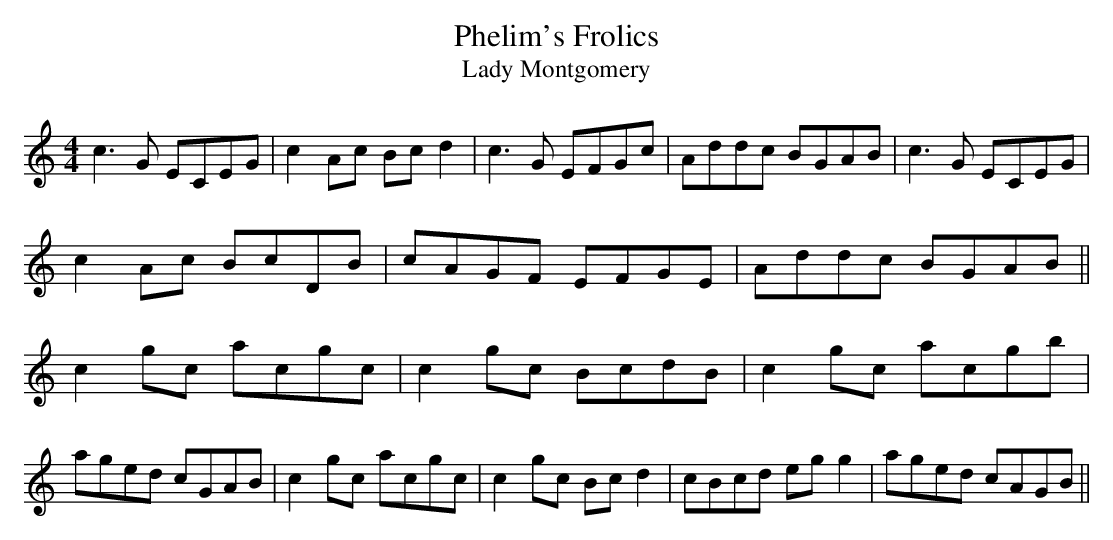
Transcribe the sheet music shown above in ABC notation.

X:1
T:Phelim's Frolics
T:Lady Montgomery
M:4/4
L:1/8
K:C
c3G ECEG|c2Ac Bcd2|c3G EFGc|Addc BGAB|\
c3G ECEG|c2Ac BcDB|cAGF EFGE|Addc BGAB||\
c2gc acgc|c2gc BcdB|c2gc acgb|aged cGAB|\
c2gc acgc|c2gc Bcd2|cBcd egg2|aged cAGB||
